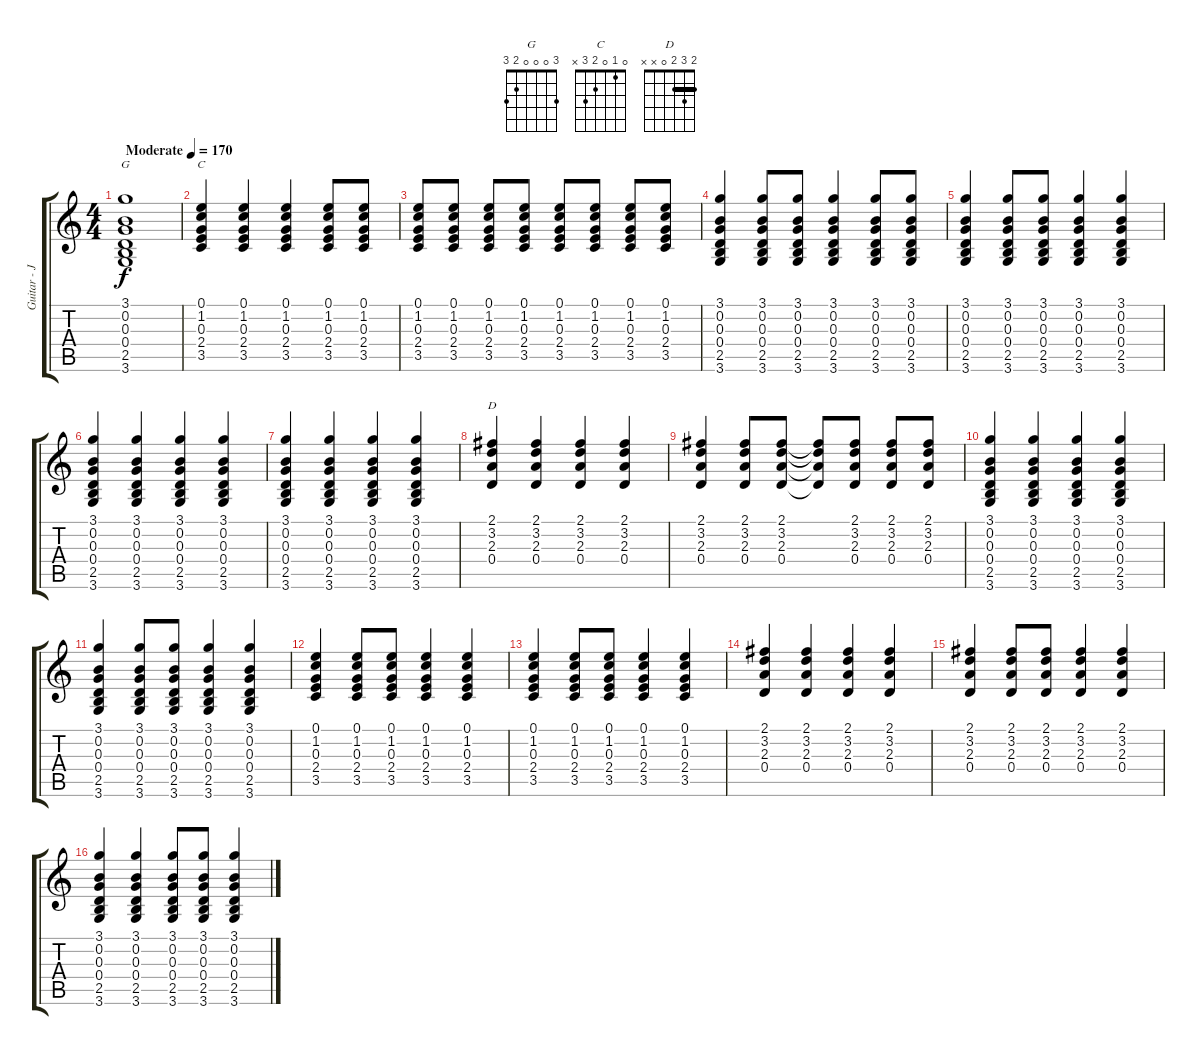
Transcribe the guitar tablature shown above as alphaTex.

\track ("Guitar - John and Paul" "Guitar - J") {instrument acousticguitarsteel}
\staff {score tabs}
\tuning (E4 B3 G3 D3 A2 E2) {hide}
\chord ("G" 3 0 0 0 2 3)
\chord ("C" 0 1 0 2 3 x)
\chord ("D" 2 3 2 0 x x) {barre 2}
\ts (4 4)
\tempo (170 "Moderate")
\clef g2
\ks c
(3.1 0.2 0.3 0.4 2.5 3.6).1{ch "G" dy f instrument acousticguitarsteel} |
(0.1 1.2 0.3 2.4 3.5).4{ch "C"} (0.1 1.2 0.3 2.4 3.5).4 (0.1 1.2 0.3 2.4 3.5).4 (0.1 1.2 0.3 2.4 3.5).8 (0.1 1.2 0.3 2.4 3.5).8 |
(0.1 1.2 0.3 2.4 3.5).8 (0.1 1.2 0.3 2.4 3.5).8 (0.1 1.2 0.3 2.4 3.5).8 (0.1 1.2 0.3 2.4 3.5).8 (0.1 1.2 0.3 2.4 3.5).8 (0.1 1.2 0.3 2.4 3.5).8 (0.1 1.2 0.3 2.4 3.5).8 (0.1 1.2 0.3 2.4 3.5).8 |
(3.1 0.2 0.3 0.4 2.5 3.6).4 (3.1 0.2 0.3 0.4 2.5 3.6).8 (3.1 0.2 0.3 0.4 2.5 3.6).8 (3.1 0.2 0.3 0.4 2.5 3.6).4 (3.1 0.2 0.3 0.4 2.5 3.6).8 (3.1 0.2 0.3 0.4 2.5 3.6).8 |
(3.1 0.2 0.3 0.4 2.5 3.6).4 (3.1 0.2 0.3 0.4 2.5 3.6).8 (3.1 0.2 0.3 0.4 2.5 3.6).8 (3.1 0.2 0.3 0.4 2.5 3.6).4 (3.1 0.2 0.3 0.4 2.5 3.6).4 |
(3.1 0.2 0.3 0.4 2.5 3.6).4 (3.1 0.2 0.3 0.4 2.5 3.6).4 (3.1 0.2 0.3 0.4 2.5 3.6).4 (3.1 0.2 0.3 0.4 2.5 3.6).4 |
(3.1 0.2 0.3 0.4 2.5 3.6).4 (3.1 0.2 0.3 0.4 2.5 3.6).4 (3.1 0.2 0.3 0.4 2.5 3.6).4 (3.1 0.2 0.3 0.4 2.5 3.6).4 |
(2.1 3.2 2.3 0.4).4{ch "D"} (2.1 3.2 2.3 0.4).4 (2.1 3.2 2.3 0.4).4 (2.1 3.2 2.3 0.4).4 |
(2.1 3.2 2.3 0.4).4 (2.1 3.2 2.3 0.4).8 (2.1 3.2 2.3 0.4).8 (2.1{t} 3.2{t} 2.3{t} 0.4{t}).8 (2.1 3.2 2.3 0.4).8 (2.1 3.2 2.3 0.4).8 (2.1 3.2 2.3 0.4).8 |
(3.1 0.2 0.3 0.4 2.5 3.6).4 (3.1 0.2 0.3 0.4 2.5 3.6).4 (3.1 0.2 0.3 0.4 2.5 3.6).4 (3.1 0.2 0.3 0.4 2.5 3.6).4 |
(3.1 0.2 0.3 0.4 2.5 3.6).4 (3.1 0.2 0.3 0.4 2.5 3.6).8 (3.1 0.2 0.3 0.4 2.5 3.6).8 (3.1 0.2 0.3 0.4 2.5 3.6).4 (3.1 0.2 0.3 0.4 2.5 3.6).4 |
(0.1 1.2 0.3 2.4 3.5).4 (0.1 1.2 0.3 2.4 3.5).8 (0.1 1.2 0.3 2.4 3.5).8 (0.1 1.2 0.3 2.4 3.5).4 (0.1 1.2 0.3 2.4 3.5).4 |
(0.1 1.2 0.3 2.4 3.5).4 (0.1 1.2 0.3 2.4 3.5).8 (0.1 1.2 0.3 2.4 3.5).8 (0.1 1.2 0.3 2.4 3.5).4 (0.1 1.2 0.3 2.4 3.5).4 |
(2.1 3.2 2.3 0.4).4 (2.1 3.2 2.3 0.4).4 (2.1 3.2 2.3 0.4).4 (2.1 3.2 2.3 0.4).4 |
(2.1 3.2 2.3 0.4).4 (2.1 3.2 2.3 0.4).8 (2.1 3.2 2.3 0.4).8 (2.1 3.2 2.3 0.4).4 (2.1 3.2 2.3 0.4).4 |
(3.1 0.2 0.3 0.4 2.5 3.6).4 (3.1 0.2 0.3 0.4 2.5 3.6).4 (3.1 0.2 0.3 0.4 2.5 3.6).8 (3.1 0.2 0.3 0.4 2.5 3.6).8 (3.1 0.2 0.3 0.4 2.5 3.6).4
